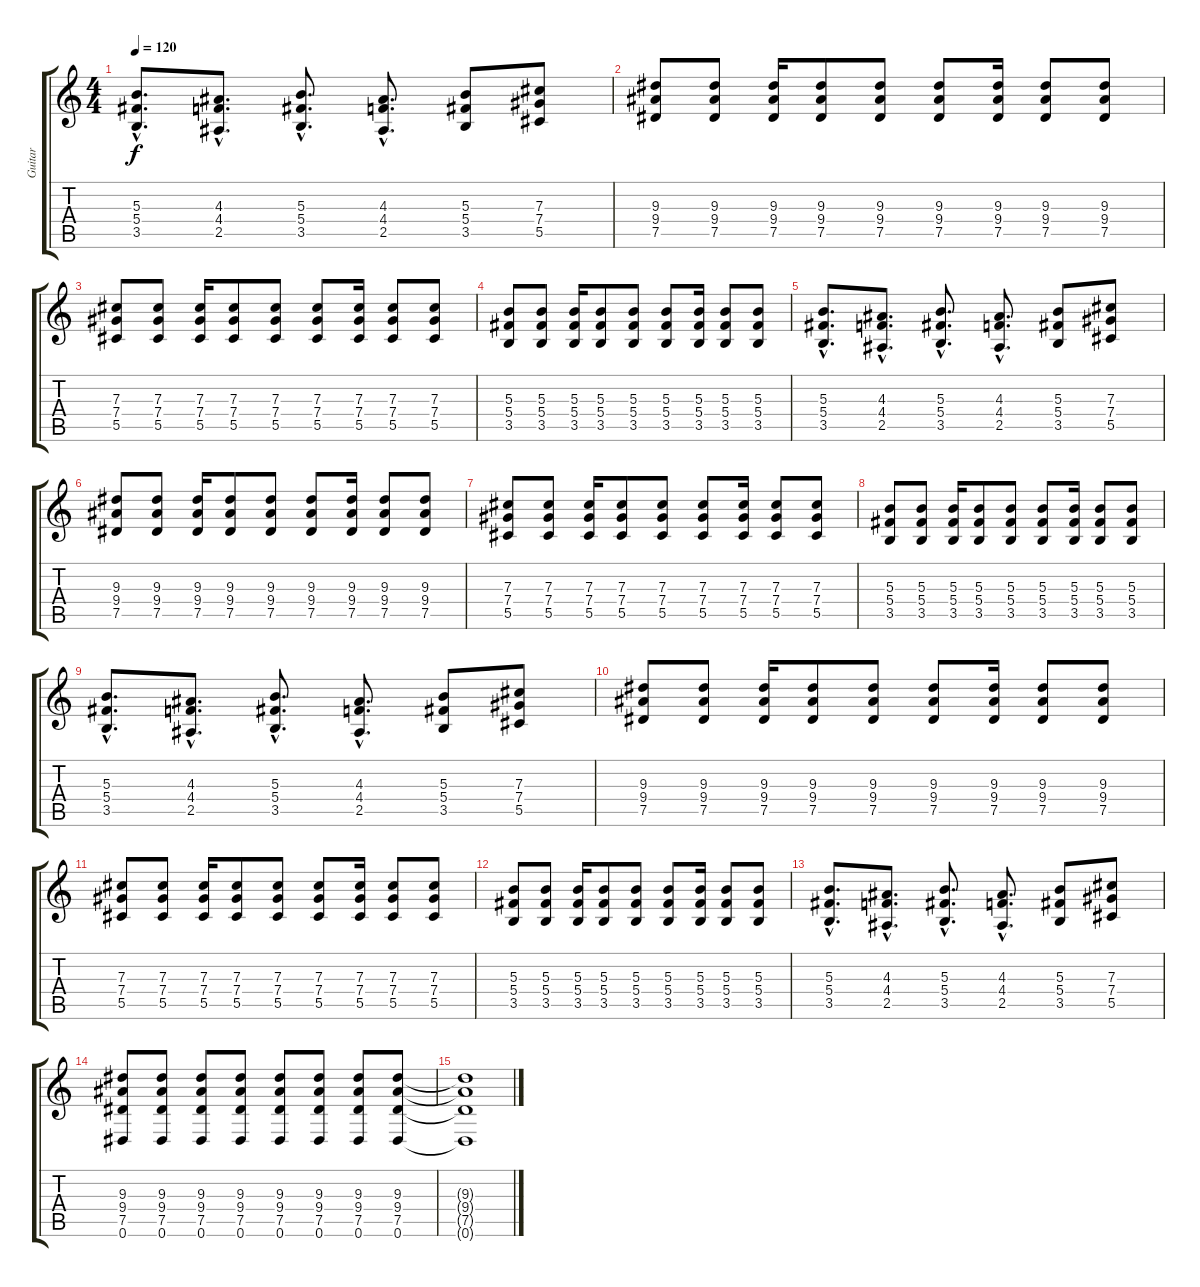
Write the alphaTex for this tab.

\track ("Guitar" "Guitar") {instrument distortionguitar}
\staff {score tabs}
\tuning (Eb4 Bb3 Gb3 Db3 Ab2 Eb2) {hide}
\ts (4 4)
\tempo 120
\clef g2
\ks c
(5.3{hac} 5.4{hac} 3.5{hac}).8{d dy f} (4.3{hac} 4.4{hac} 2.5{hac}).8{d} (5.3{hac} 5.4{hac} 3.5{hac}).8{d} (4.3{hac} 4.4{hac} 2.5{hac}).8{d} (5.3 5.4 3.5).8 (7.3 7.4 5.5).8 |
(9.3 9.4 7.5).8 (9.3 9.4 7.5).8 (9.3 9.4 7.5).16 (9.3 9.4 7.5).8 (9.3 9.4 7.5).8 (9.3 9.4 7.5).8 (9.3 9.4 7.5).16 (9.3 9.4 7.5).8 (9.3 9.4 7.5).8 |
(7.3 7.4 5.5).8 (7.3 7.4 5.5).8 (7.3 7.4 5.5).16 (7.3 7.4 5.5).8 (7.3 7.4 5.5).8 (7.3 7.4 5.5).8 (7.3 7.4 5.5).16 (7.3 7.4 5.5).8 (7.3 7.4 5.5).8 |
(5.3 5.4 3.5).8 (5.3 5.4 3.5).8 (5.3 5.4 3.5).16 (5.3 5.4 3.5).8 (5.3 5.4 3.5).8 (5.3 5.4 3.5).8 (5.3 5.4 3.5).16 (5.3 5.4 3.5).8 (5.3 5.4 3.5).8 |
(5.3{hac} 5.4{hac} 3.5{hac}).8{d} (4.3{hac} 4.4{hac} 2.5{hac}).8{d} (5.3{hac} 5.4{hac} 3.5{hac}).8{d} (4.3{hac} 4.4{hac} 2.5{hac}).8{d} (5.3 5.4 3.5).8 (7.3 7.4 5.5).8 |
(9.3 9.4 7.5).8 (9.3 9.4 7.5).8 (9.3 9.4 7.5).16 (9.3 9.4 7.5).8 (9.3 9.4 7.5).8 (9.3 9.4 7.5).8 (9.3 9.4 7.5).16 (9.3 9.4 7.5).8 (9.3 9.4 7.5).8 |
(7.3 7.4 5.5).8 (7.3 7.4 5.5).8 (7.3 7.4 5.5).16 (7.3 7.4 5.5).8 (7.3 7.4 5.5).8 (7.3 7.4 5.5).8 (7.3 7.4 5.5).16 (7.3 7.4 5.5).8 (7.3 7.4 5.5).8 |
(5.3 5.4 3.5).8 (5.3 5.4 3.5).8 (5.3 5.4 3.5).16 (5.3 5.4 3.5).8 (5.3 5.4 3.5).8 (5.3 5.4 3.5).8 (5.3 5.4 3.5).16 (5.3 5.4 3.5).8 (5.3 5.4 3.5).8 |
(5.3{hac} 5.4{hac} 3.5{hac}).8{d} (4.3{hac} 4.4{hac} 2.5{hac}).8{d} (5.3{hac} 5.4{hac} 3.5{hac}).8{d} (4.3{hac} 4.4{hac} 2.5{hac}).8{d} (5.3 5.4 3.5).8 (7.3 7.4 5.5).8 |
(9.3 9.4 7.5).8 (9.3 9.4 7.5).8 (9.3 9.4 7.5).16 (9.3 9.4 7.5).8 (9.3 9.4 7.5).8 (9.3 9.4 7.5).8 (9.3 9.4 7.5).16 (9.3 9.4 7.5).8 (9.3 9.4 7.5).8 |
(7.3 7.4 5.5).8 (7.3 7.4 5.5).8 (7.3 7.4 5.5).16 (7.3 7.4 5.5).8 (7.3 7.4 5.5).8 (7.3 7.4 5.5).8 (7.3 7.4 5.5).16 (7.3 7.4 5.5).8 (7.3 7.4 5.5).8 |
(5.3 5.4 3.5).8 (5.3 5.4 3.5).8 (5.3 5.4 3.5).16 (5.3 5.4 3.5).8 (5.3 5.4 3.5).8 (5.3 5.4 3.5).8 (5.3 5.4 3.5).16 (5.3 5.4 3.5).8 (5.3 5.4 3.5).8 |
(5.3{hac} 5.4{hac} 3.5{hac}).8{d} (4.3{hac} 4.4{hac} 2.5{hac}).8{d} (5.3{hac} 5.4{hac} 3.5{hac}).8{d} (4.3{hac} 4.4{hac} 2.5{hac}).8{d} (5.3 5.4 3.5).8 (7.3 7.4 5.5).8 |
(9.3 9.4 7.5 0.6).8 (9.3 9.4 7.5 0.6).8 (9.3 9.4 7.5 0.6).8 (9.3 9.4 7.5 0.6).8 (9.3 9.4 7.5 0.6).8 (9.3 9.4 7.5 0.6).8 (9.3 9.4 7.5 0.6).8 (9.3 9.4 7.5 0.6).8 |
(9.3{t} 9.4{t} 7.5{t} 0.6{t}).1
